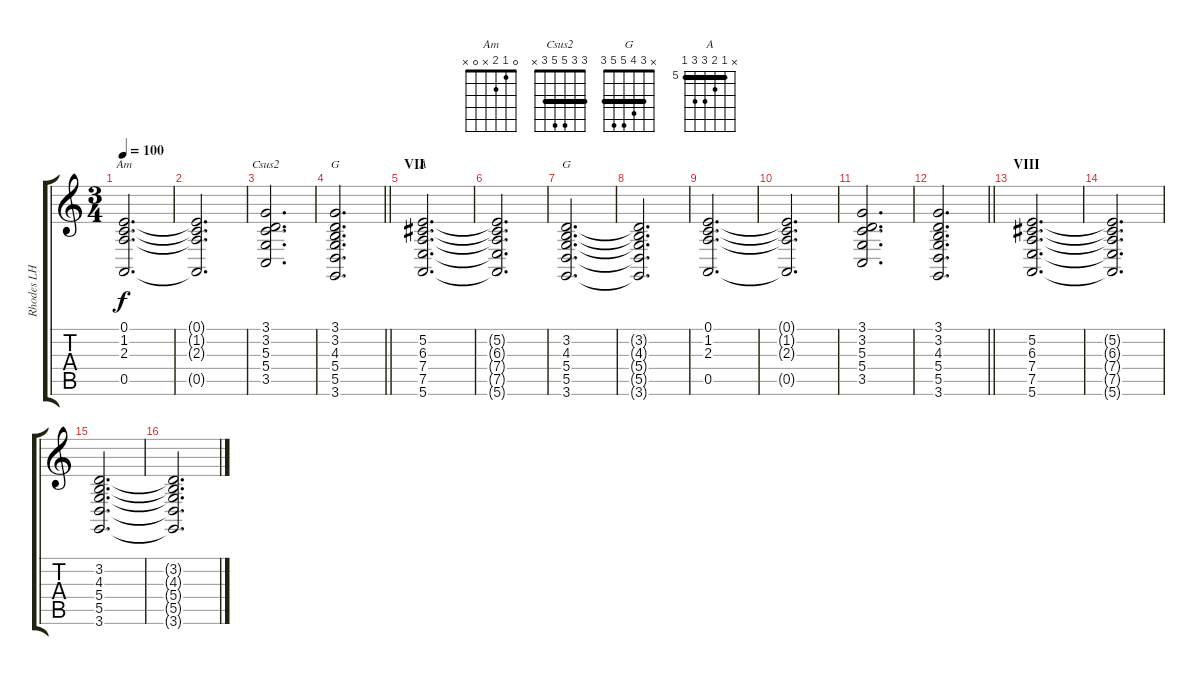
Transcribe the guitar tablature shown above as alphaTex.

\track ("Rhodes LH" "Rhodes LH") {instrument electricpiano1}
\staff {score tabs}
\tuning (E4 B3 G3 D3 A2 E2) {hide}
\chord ("Am" 0 1 2 x 0 x)
\chord ("Csus2" 3 3 5 5 3 x) {barre 3}
\chord ("G" 3 3 4 5 5 3) {barre 3}
\chord ("A" x 5 6 7 7 5) {firstfret 5 barre 5}
\chord ("G" x 3 4 5 5 3) {barre 3}
\ts (3 4)
\tempo 100
\clef g2
\ks c
(0.1 1.2 2.3 0.5).2{d ch "Am" dy f} |
(0.1{t} 1.2{t} 2.3{t} 0.5{t}).2{d} |
(3.1 3.2 5.3 5.4 3.5).2{d ch "Csus2"} |
\barLineRight lightlight
(3.1 3.2 4.3 5.4 5.5 3.6).2{d ch "G"} |
\section ("" "VII")
(5.2 6.3 7.4 7.5 5.6).2{d ch "A"} |
(5.2{t} 6.3{t} 7.4{t} 7.5{t} 5.6{t}).2{d} |
(3.2 4.3 5.4 5.5 3.6).2{d ch "G"} |
(3.2{t} 4.3{t} 5.4{t} 5.5{t} 3.6{t}).2{d} |
(0.1 1.2 2.3 0.5).2{d} |
(0.1{t} 1.2{t} 2.3{t} 0.5{t}).2{d} |
(3.1 3.2 5.3 5.4 3.5).2{d} |
\barLineRight lightlight
(3.1 3.2 4.3 5.4 5.5 3.6).2{d} |
\section ("" "VIII")
(5.2 6.3 7.4 7.5 5.6).2{d} |
(5.2{t} 6.3{t} 7.4{t} 7.5{t} 5.6{t}).2{d} |
(3.2 4.3 5.4 5.5 3.6).2{d} |
(3.2{t} 4.3{t} 5.4{t} 5.5{t} 3.6{t}).2{d}
